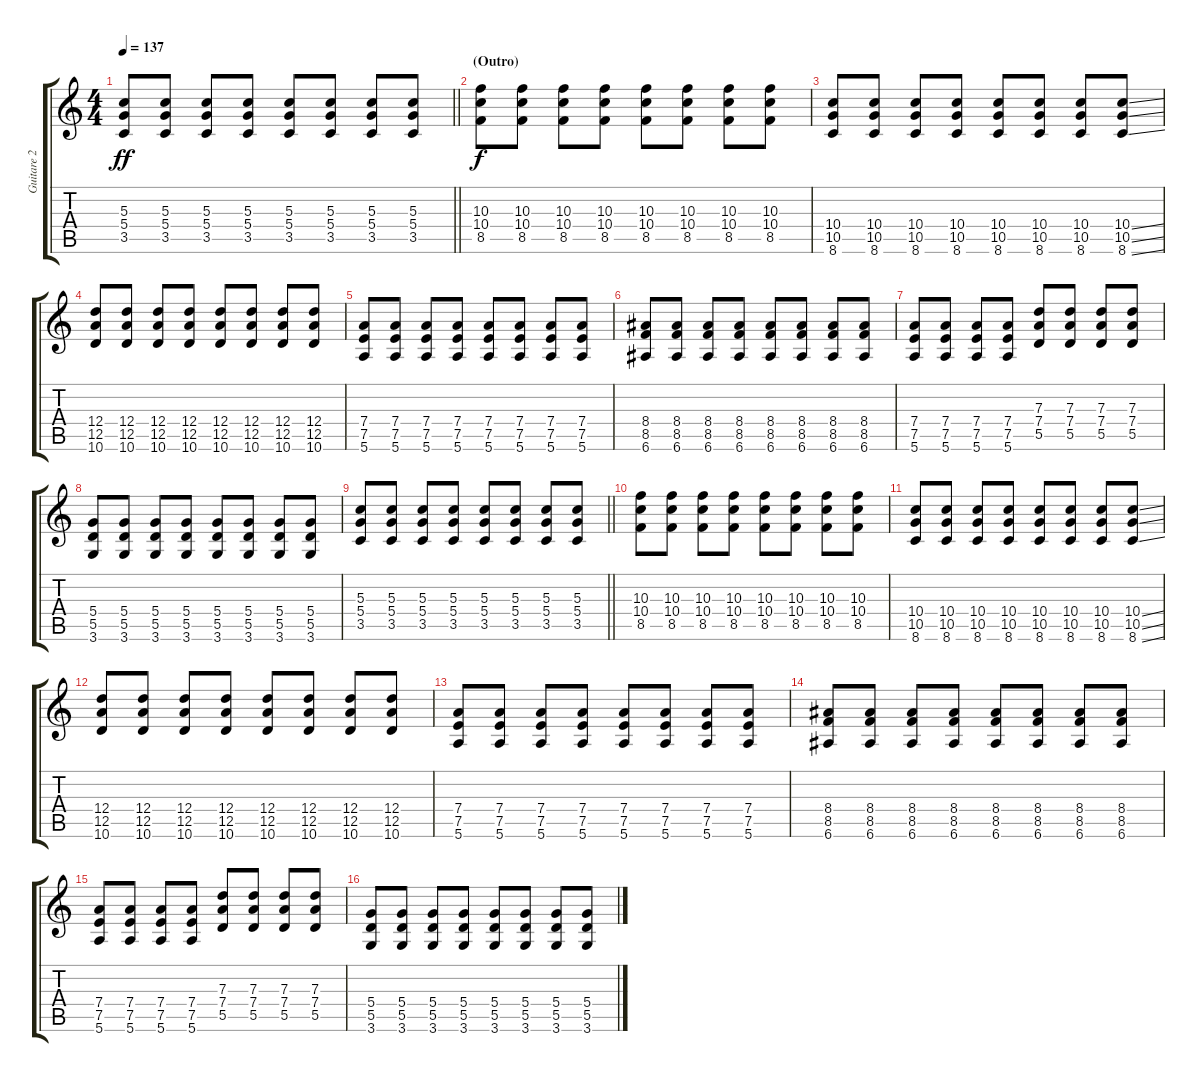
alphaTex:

\track ("Guitare 2" "Guitare 2") {instrument overdrivenguitar}
\staff {score tabs}
\tuning (E4 B3 G3 D3 A2 E2) {hide}
\ts (4 4)
\tempo 137
\clef g2
\barLineRight lightlight
\ks c
(5.3 5.4 3.5).8{dy ff} (5.3 5.4 3.5).8 (5.3 5.4 3.5).8 (5.3 5.4 3.5).8 (5.3 5.4 3.5).8 (5.3 5.4 3.5).8 (5.3 5.4 3.5).8 (5.3 5.4 3.5).8 |
\section ("" "(Outro)")
(10.3 10.4 8.5).8{dy f} (10.3 10.4 8.5).8 (10.3 10.4 8.5).8 (10.3 10.4 8.5).8 (10.3 10.4 8.5).8 (10.3 10.4 8.5).8 (10.3 10.4 8.5).8 (10.3 10.4 8.5).8 |
(10.4 10.5 8.6).8 (10.4 10.5 8.6).8 (10.4 10.5 8.6).8 (10.4 10.5 8.6).8 (10.4 10.5 8.6).8 (10.4 10.5 8.6).8 (10.4 10.5 8.6).8 (10.4{ss} 10.5{ss} 8.6{ss}).8 |
(12.4 12.5 10.6).8 (12.4 12.5 10.6).8 (12.4 12.5 10.6).8 (12.4 12.5 10.6).8 (12.4 12.5 10.6).8 (12.4 12.5 10.6).8 (12.4 12.5 10.6).8 (12.4 12.5 10.6).8 |
(7.4 7.5 5.6).8 (7.4 7.5 5.6).8 (7.4 7.5 5.6).8 (7.4 7.5 5.6).8 (7.4 7.5 5.6).8 (7.4 7.5 5.6).8 (7.4 7.5 5.6).8 (7.4 7.5 5.6).8 |
(8.4 8.5 6.6).8 (8.4 8.5 6.6).8 (8.4 8.5 6.6).8 (8.4 8.5 6.6).8 (8.4 8.5 6.6).8 (8.4 8.5 6.6).8 (8.4 8.5 6.6).8 (8.4 8.5 6.6).8 |
(7.4 7.5 5.6).8 (7.4 7.5 5.6).8 (7.4 7.5 5.6).8 (7.4 7.5 5.6).8 (7.3 7.4 5.5).8 (7.3 7.4 5.5).8 (7.3 7.4 5.5).8 (7.3 7.4 5.5).8 |
(5.4 5.5 3.6).8 (5.4 5.5 3.6).8 (5.4 5.5 3.6).8 (5.4 5.5 3.6).8 (5.4 5.5 3.6).8 (5.4 5.5 3.6).8 (5.4 5.5 3.6).8 (5.4 5.5 3.6).8 |
\barLineRight lightlight
(5.3 5.4 3.5).8 (5.3 5.4 3.5).8 (5.3 5.4 3.5).8 (5.3 5.4 3.5).8 (5.3 5.4 3.5).8 (5.3 5.4 3.5).8 (5.3 5.4 3.5).8 (5.3 5.4 3.5).8 |
(10.3 10.4 8.5).8 (10.3 10.4 8.5).8 (10.3 10.4 8.5).8 (10.3 10.4 8.5).8 (10.3 10.4 8.5).8 (10.3 10.4 8.5).8 (10.3 10.4 8.5).8 (10.3 10.4 8.5).8 |
(10.4 10.5 8.6).8 (10.4 10.5 8.6).8 (10.4 10.5 8.6).8 (10.4 10.5 8.6).8 (10.4 10.5 8.6).8 (10.4 10.5 8.6).8 (10.4 10.5 8.6).8 (10.4{ss} 10.5{ss} 8.6{ss}).8 |
(12.4 12.5 10.6).8 (12.4 12.5 10.6).8 (12.4 12.5 10.6).8 (12.4 12.5 10.6).8 (12.4 12.5 10.6).8 (12.4 12.5 10.6).8 (12.4 12.5 10.6).8 (12.4 12.5 10.6).8 |
(7.4 7.5 5.6).8 (7.4 7.5 5.6).8 (7.4 7.5 5.6).8 (7.4 7.5 5.6).8 (7.4 7.5 5.6).8 (7.4 7.5 5.6).8 (7.4 7.5 5.6).8 (7.4 7.5 5.6).8 |
(8.4 8.5 6.6).8 (8.4 8.5 6.6).8 (8.4 8.5 6.6).8 (8.4 8.5 6.6).8 (8.4 8.5 6.6).8 (8.4 8.5 6.6).8 (8.4 8.5 6.6).8 (8.4 8.5 6.6).8 |
(7.4 7.5 5.6).8 (7.4 7.5 5.6).8 (7.4 7.5 5.6).8 (7.4 7.5 5.6).8 (7.3 7.4 5.5).8 (7.3 7.4 5.5).8 (7.3 7.4 5.5).8 (7.3 7.4 5.5).8 |
(5.4 5.5 3.6).8 (5.4 5.5 3.6).8 (5.4 5.5 3.6).8 (5.4 5.5 3.6).8 (5.4 5.5 3.6).8 (5.4 5.5 3.6).8 (5.4 5.5 3.6).8 (5.4 5.5 3.6).8
